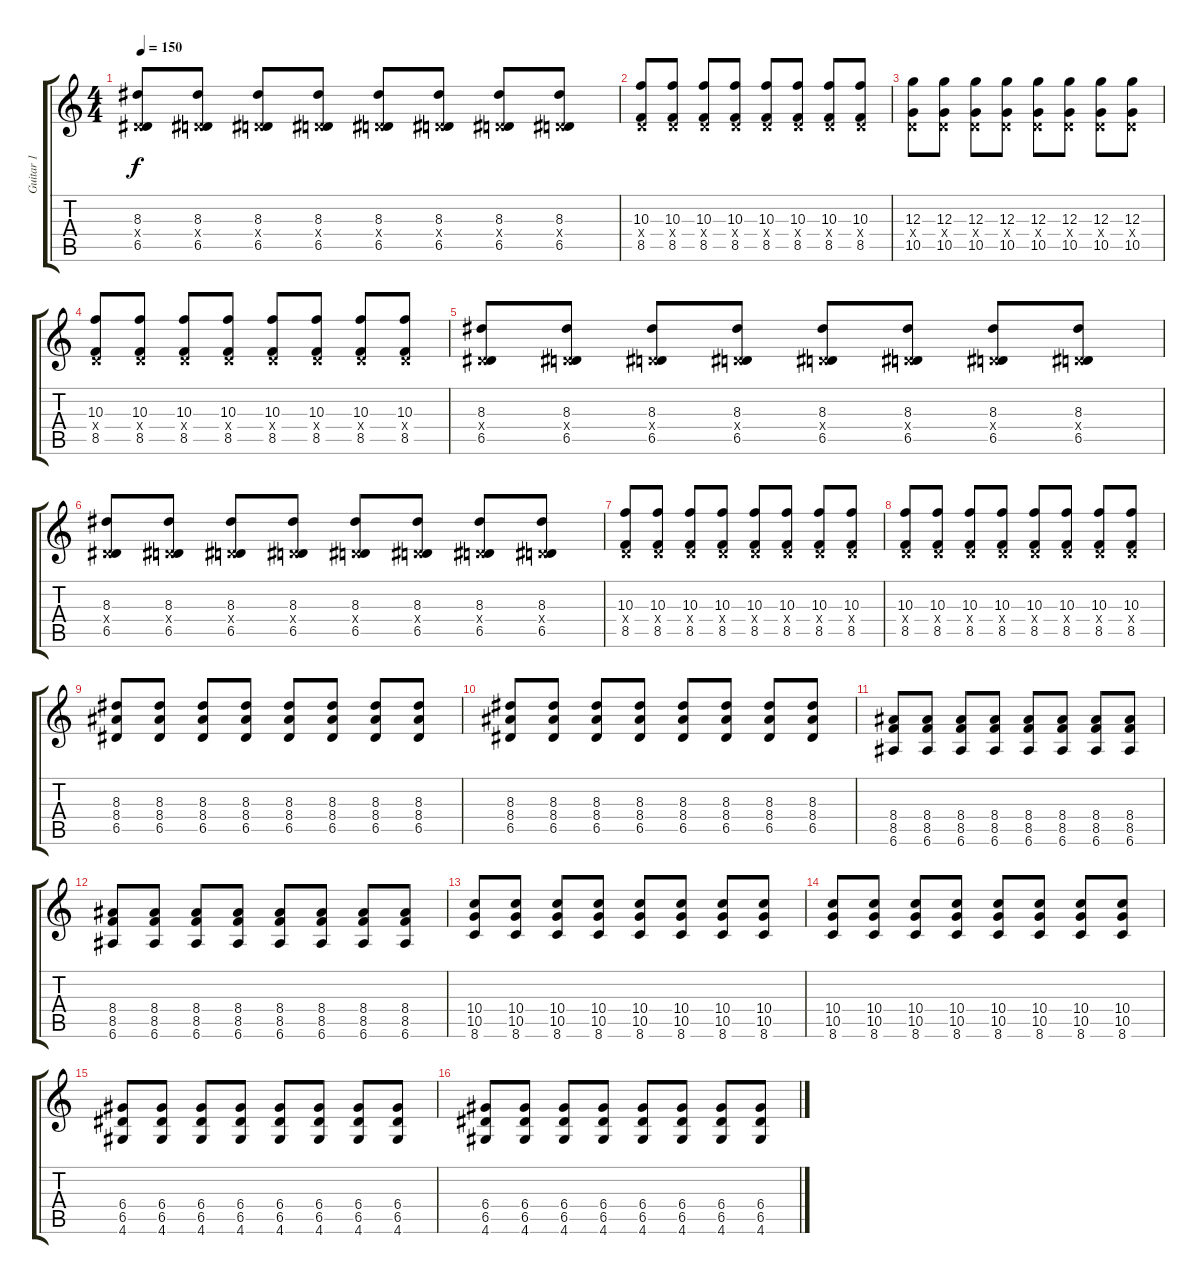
\track ("Guitar 1" "Guitar 1") {instrument distortionguitar}
\staff {score tabs}
\tuning (E4 B3 G3 D3 A2 E2) {hide}
\ts (4 4)
\tempo 150
\clef g2
\ks c
(8.3 0.4{x} 6.5).8{dy f} (8.3 0.4{x} 6.5).8 (8.3 0.4{x} 6.5).8 (8.3 0.4{x} 6.5).8 (8.3 0.4{x} 6.5).8 (8.3 0.4{x} 6.5).8 (8.3 0.4{x} 6.5).8 (8.3 0.4{x} 6.5).8 |
(10.3 0.4{x} 8.5).8 (10.3 0.4{x} 8.5).8 (10.3 0.4{x} 8.5).8 (10.3 0.4{x} 8.5).8 (10.3 0.4{x} 8.5).8 (10.3 0.4{x} 8.5).8 (10.3 0.4{x} 8.5).8 (10.3 0.4{x} 8.5).8 |
(12.3 0.4{x} 10.5).8 (12.3 0.4{x} 10.5).8 (12.3 0.4{x} 10.5).8 (12.3 0.4{x} 10.5).8 (12.3 0.4{x} 10.5).8 (12.3 0.4{x} 10.5).8 (12.3 0.4{x} 10.5).8 (12.3 0.4{x} 10.5).8 |
(10.3 0.4{x} 8.5).8 (10.3 0.4{x} 8.5).8 (10.3 0.4{x} 8.5).8 (10.3 0.4{x} 8.5).8 (10.3 0.4{x} 8.5).8 (10.3 0.4{x} 8.5).8 (10.3 0.4{x} 8.5).8 (10.3 0.4{x} 8.5).8 |
(8.3 0.4{x} 6.5).8 (8.3 0.4{x} 6.5).8 (8.3 0.4{x} 6.5).8 (8.3 0.4{x} 6.5).8 (8.3 0.4{x} 6.5).8 (8.3 0.4{x} 6.5).8 (8.3 0.4{x} 6.5).8 (8.3 0.4{x} 6.5).8 |
(8.3 0.4{x} 6.5).8 (8.3 0.4{x} 6.5).8 (8.3 0.4{x} 6.5).8 (8.3 0.4{x} 6.5).8 (8.3 0.4{x} 6.5).8 (8.3 0.4{x} 6.5).8 (8.3 0.4{x} 6.5).8 (8.3 0.4{x} 6.5).8 |
(10.3 0.4{x} 8.5).8 (10.3 0.4{x} 8.5).8 (10.3 0.4{x} 8.5).8 (10.3 0.4{x} 8.5).8 (10.3 0.4{x} 8.5).8 (10.3 0.4{x} 8.5).8 (10.3 0.4{x} 8.5).8 (10.3 0.4{x} 8.5).8 |
(10.3 0.4{x} 8.5).8 (10.3 0.4{x} 8.5).8 (10.3 0.4{x} 8.5).8 (10.3 0.4{x} 8.5).8 (10.3 0.4{x} 8.5).8 (10.3 0.4{x} 8.5).8 (10.3 0.4{x} 8.5).8 (10.3 0.4{x} 8.5).8 |
(8.3 8.4 6.5).8 (8.3 8.4 6.5).8 (8.3 8.4 6.5).8 (8.3 8.4 6.5).8 (8.3 8.4 6.5).8 (8.3 8.4 6.5).8 (8.3 8.4 6.5).8 (8.3 8.4 6.5).8 |
(8.3 8.4 6.5).8 (8.3 8.4 6.5).8 (8.3 8.4 6.5).8 (8.3 8.4 6.5).8 (8.3 8.4 6.5).8 (8.3 8.4 6.5).8 (8.3 8.4 6.5).8 (8.3 8.4 6.5).8 |
(8.4 8.5 6.6).8 (8.4 8.5 6.6).8 (8.4 8.5 6.6).8 (8.4 8.5 6.6).8 (8.4 8.5 6.6).8 (8.4 8.5 6.6).8 (8.4 8.5 6.6).8 (8.4 8.5 6.6).8 |
(8.4 8.5 6.6).8 (8.4 8.5 6.6).8 (8.4 8.5 6.6).8 (8.4 8.5 6.6).8 (8.4 8.5 6.6).8 (8.4 8.5 6.6).8 (8.4 8.5 6.6).8 (8.4 8.5 6.6).8 |
(10.4 10.5 8.6).8 (10.4 10.5 8.6).8 (10.4 10.5 8.6).8 (10.4 10.5 8.6).8 (10.4 10.5 8.6).8 (10.4 10.5 8.6).8 (10.4 10.5 8.6).8 (10.4 10.5 8.6).8 |
(10.4 10.5 8.6).8 (10.4 10.5 8.6).8 (10.4 10.5 8.6).8 (10.4 10.5 8.6).8 (10.4 10.5 8.6).8 (10.4 10.5 8.6).8 (10.4 10.5 8.6).8 (10.4 10.5 8.6).8 |
(6.4 6.5 4.6).8 (6.4 6.5 4.6).8 (6.4 6.5 4.6).8 (6.4 6.5 4.6).8 (6.4 6.5 4.6).8 (6.4 6.5 4.6).8 (6.4 6.5 4.6).8 (6.4 6.5 4.6).8 |
(6.4 6.5 4.6).8 (6.4 6.5 4.6).8 (6.4 6.5 4.6).8 (6.4 6.5 4.6).8 (6.4 6.5 4.6).8 (6.4 6.5 4.6).8 (6.4 6.5 4.6).8 (6.4 6.5 4.6).8
